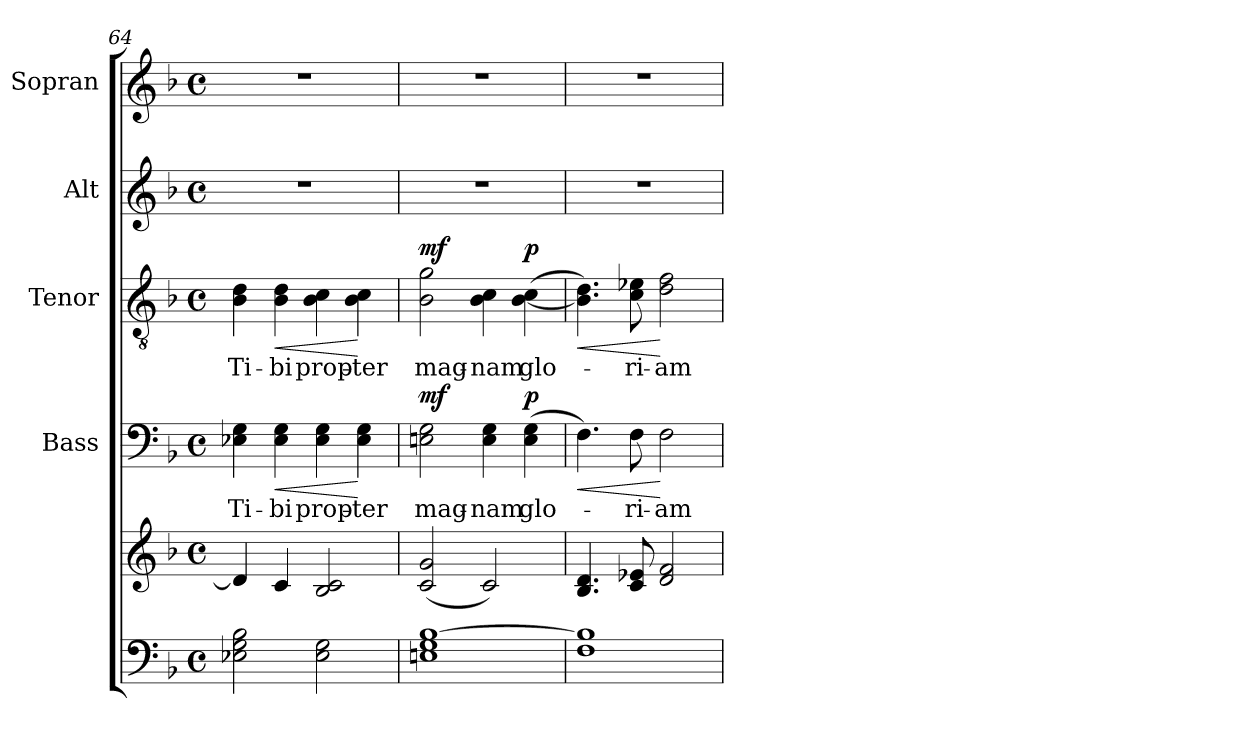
**kern	**kern	**kern	**text	**dynam	**kern	**text	**dynam	**kern	**kern
*part5	*part5	*part4	*part4	*part4	*part3	*part3	*part3	*part2	*part1
*staff6	*staff5	*staff4	*staff4	*staff4	*staff3	*staff3	*staff3	*staff2	*staff1
*	*	*I"Bass	*	*	*I"Tenor	*	*	*I"Alt	*I"Sopran
*	*	*I'B.	*	*	*I'T.	*	*	*I'A.	*I'S.
*clefF4	*clefG2	*clefF4	*	*	*clefGv2	*	*	*clefG2	*clefG2
*k[b-]	*k[b-]	*k[b-]	*	*	*k[b-]	*	*	*k[b-]	*k[b-]
*F:	*F:	*F:	*	*	*F:	*	*	*F:	*F:
*M4/4	*M4/4	*M4/4	*	*	*M4/4	*	*	*M4/4	*M4/4
*met(c)	*met(c)	*met(c)	*	*	*met(c)	*	*	*met(c)	*met(c)
=64	=64	=64	=64	=64	=64	=64	=64	=64	=64
!	!	!	!LO:LY:b	!	!	!LO:LY:b	!	!	!
2E-X\ 2G\ 2B-\	4d/]	4E-X\ 4G\	Ti-	.	4B-\ 4d\	Ti-	.	1r	1r
!	!	!	!LO:LY:b	!LO:HP:b	!	!LO:LY:b	!LO:HP:b	!	!
.	4c/	4E-\ 4G\	-bi	<	4B-\ 4d\	-bi	<	.	.
!	!	!	!LO:LY:b	!	!	!LO:LY:b	!	!	!
2E-\ 2G\	2B-/ 2c/	4E-\ 4G\	prop-	.	4B-\ 4c\	prop-	.	.	.
!	!	!	!LO:LY:b	!	!	!LO:LY:b	!	!	!
.	.	4E-\ 4G\	-ter	[	4B-\ 4c\	-ter	[	.	.
=65	=65	=65	=65	=65	=65	=65	=65	=65	=65
!	!	!	!LO:LY:b	!LO:DY:a	!	!LO:LY:b	!LO:DY:a	!	!
1En 1G [1B-	(2c/ 2g/	2En\ 2G\	mag-	mf	2B-\ 2g\	mag-	mf	1r	1r
!	!	!	!LO:LY:b	!	!	!LO:LY:b	!	!	!
.	2c/)	4E\ 4G\	-nam	.	4B-\ 4c\	-nam	.	.	.
!	!	!	!LO:LY:b	!LO:DY:a	!	!LO:LY:b	!LO:DY:a	!	!
.	.	(>4E\ 4G\	glo-	p	(>[<4B-\ 4c\	glo-	p	.	.
!!LO:PB:g=z
=66	=66	=66	=66	=66	=66	=66	=66	=66	=66
!	!	!	!	!LO:HP:b	!	!	!LO:HP:b	!	!
1F 1B-]	4.B-/ 4.d/	4.F\)	.	<	4.B-\] 4.d\)	.	<	1r	1r
!	!	!	!LO:LY:b	!	!	!LO:LY:b	!	!	!
.	8c/ 8e-X/	8F\	-ri-	.	8c\ 8e-X\	-ri-	.	.	.
!	!	!	!LO:LY:b	!	!	!LO:LY:b	!	!	!
.	2d/ 2f/	2F\	-am	[	2d\ 2f\	-am	[	.	.
=	=	=	=	=	=	=	=	=	=
*-	*-	*-	*-	*-	*-	*-	*-	*-	*-
